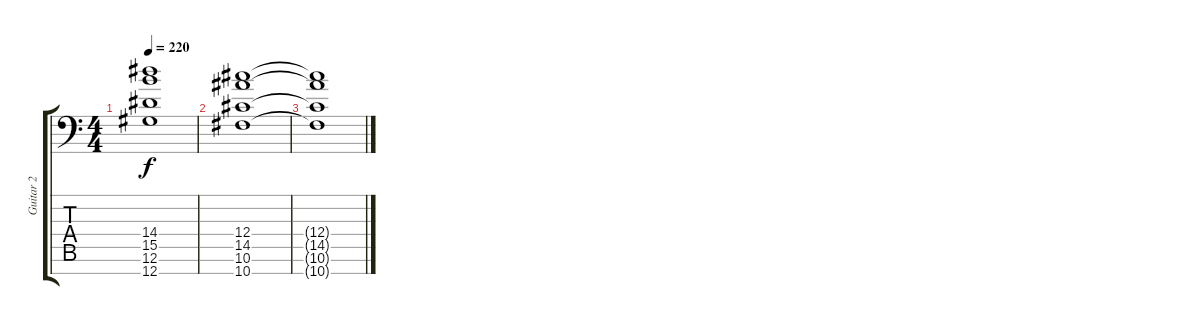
\track ("Guitar 2" "Guitar 2") {instrument distortionguitar}
\staff {score tabs}
\tuning (Eb4 Bb3 Gb3 Db3 Ab2 Eb2 Ab1) {hide}
\ts (4 4)
\tempo 220
\clef f4
\ks c
(14.4{t} 15.5{t} 12.6{t} 12.7{t}).1{dy f} |
(12.4 14.5 10.6 10.7).1 |
(12.4{t} 14.5{t} 10.6{t} 10.7{t}).1
